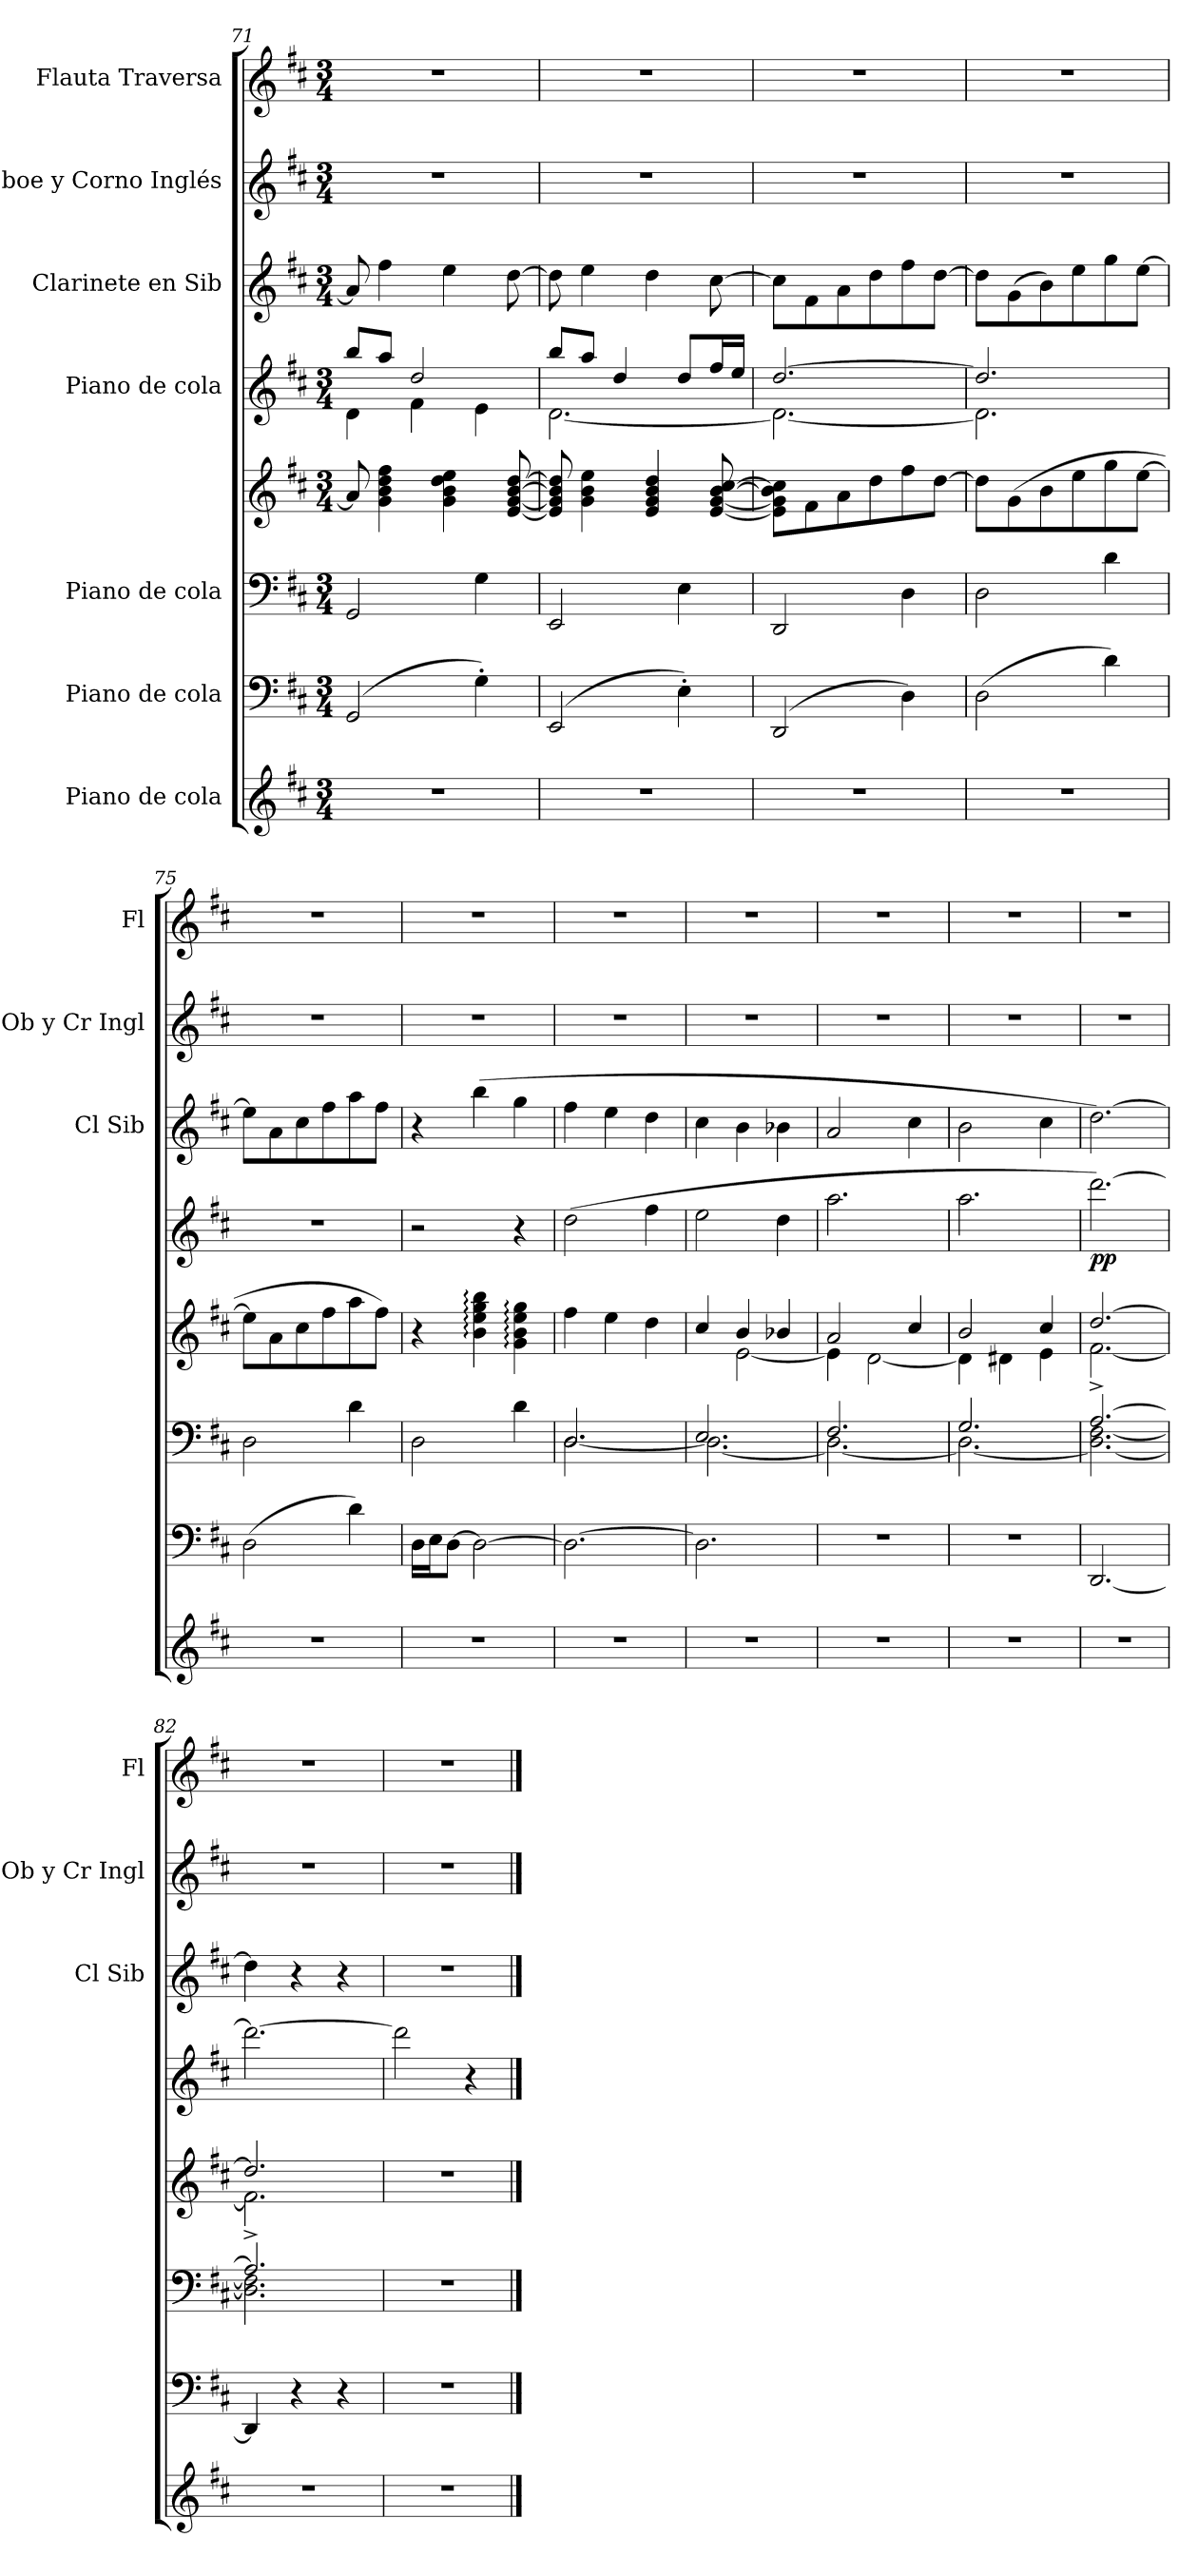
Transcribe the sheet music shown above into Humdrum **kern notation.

**kern	**kern	**kern	**kern	**kern	**dynam	**kern	**kern	**kern
*part7	*part6	*part5	*part5	*part4	*part4	*part3	*part2	*part1
*staff8	*staff7	*staff6	*staff5	*staff4	*staff4	*staff3	*staff2	*staff1
*I"Piano de cola	*I"Piano de cola	*I"Piano de cola	*	*I"Piano de cola	*	*I"Clarinete en Sib	*I"Oboe y Corno Inglés	*I"Flauta Traversa
*	*	*	*	*	*	*I'Cl Sib	*I'Ob y Cr Ingl	*I'Fl
!!LO:PB:g=z
*clefG2	*clefF4	*clefF4	*clefG2	*clefG2	*	*clefG2	*clefG2	*clefG2
*k[f#c#]	*k[f#c#]	*k[f#c#]	*k[f#c#]	*k[f#c#]	*	*k[f#c#]	*k[f#c#]	*k[f#c#]
*M3/4	*M3/4	*M3/4	*M3/4	*M3/4	*	*M3/4	*M3/4	*M3/4
=71	=71	=71	=71	=71	=71	=71	=71	=71
*	*	*	*	*^	*	*	*	*
2.r	(>2GG/	2GG/	8a/]	8bb/L	4d\	.	8a/]	2.r	2.r
.	.	.	4g\ 4b\ 4dd\ 4ff#\	8aa/J	.	.	4ff#\	.	.
.	.	.	.	2dd/	4f#\	.	.	.	.
.	.	.	4g\ 4b\ 4dd\ 4ee\	.	.	.	4ee\	.	.
.	4G'\)	4G\	.	.	4e\	.	.	.	.
.	.	.	[8e/ [8g/ [8b/ [8dd/	.	.	.	[8dd\	.	.
=72	=72	=72	=72	=72	=72	=72	=72	=72	=72
2.r	(>2EE/	2EE/	8e/] 8g/] 8b/] 8dd/]	8bb/L	[2.d\	.	8dd\]	2.r	2.r
.	.	.	4g\ 4b\ 4ee\	8aa/J	.	.	4ee\	.	.
.	.	.	.	4dd/	.	.	.	.	.
.	.	.	4e/ 4g/ 4b/ 4dd/	.	.	.	4dd\	.	.
.	4E'\)	4E\	.	8dd/L	.	.	.	.	.
.	.	.	[8e/ [8g/ [8b/ [8cc#/	16ff#/L	.	.	[8cc#\	.	.
.	.	.	.	16ee/JJ	.	.	.	.	.
=73	=73	=73	=73	=73	=73	=73	=73	=73	=73
2.r	(>2DD/	2DD/	8e\] 8g\] 8b\] 8cc#\]L	[2.dd/	2.d\_	.	8cc#\L]	2.r	2.r
.	.	.	8f#\	.	.	.	8f#\	.	.
.	.	.	8a\	.	.	.	8a\	.	.
.	.	.	8dd\	.	.	.	8dd\	.	.
.	4D\)	4D\	8ff#\	.	.	.	8ff#\	.	.
.	.	.	[8dd\J	.	.	.	[8dd\J	.	.
=74	=74	=74	=74	=74	=74	=74	=74	=74	=74
2.r	(>2D\	2D\	8dd\L]	2.dd/]	2.d\]	.	8dd\L]	2.r	2.r
.	.	.	(>8g\	.	.	.	(>8g\	.	.
.	.	.	8b\	.	.	.	8b\)	.	.
.	.	.	8ee\	.	.	.	8ee\	.	.
.	4d\)	4d\	8gg\	.	.	.	8gg\	.	.
.	.	.	[8ee\J	.	.	.	[8ee\J	.	.
*	*	*	*	*v	*v	*	*	*	*
!!LO:PB:g=z
=75	=75	=75	=75	=75	=75	=75	=75	=75
2.r	(>2D\	2D\	8ee\L]	2.r	.	8ee\L]	2.r	2.r
.	.	.	8a\	.	.	8a\	.	.
.	.	.	8cc#\	.	.	8cc#\	.	.
.	.	.	8ff#\	.	.	8ff#\	.	.
.	4d\)	4d\	8aa\	.	.	8aa\	.	.
.	.	.	8ff#\J)	.	.	8ff#\J	.	.
=76	=76	=76	=76	=76	=76	=76	=76	=76
2.r	16D\LL	2D\	4r	2r	.	4r	2.r	2.r
.	16E\J	.	.	.	.	.	.	.
.	[8D\J	.	.	.	.	.	.	.
.	2D\_	.	4b\: 4ee\: 4gg\: 4bb\:	.	.	(>4bb\	.	.
.	.	4d\	4g\: 4b\: 4ee\: 4gg\:	4r	.	4gg\	.	.
=77	=77	=77	=77	=77	=77	=77	=77	=77
*	*	*^	*	*	*	*	*	*
2.r	2.D\_	2.D/	[2.D\	4ff#\	(>2dd\	.	4ff#\	2.r	2.r
.	.	.	.	4ee\	.	.	4ee\	.	.
.	.	.	.	4dd\	4ff#\	.	4dd\	.	.
=78	=78	=78	=78	=78	=78	=78	=78	=78	=78
*	*	*	*	*^	*	*	*	*	*
2.r	2.D\]	2.E/	2.D\_	4cc#/	4ryy	2ee\	.	4cc#\	2.r	2.r
.	.	.	.	4b/	[2e\	.	.	4b\	.	.
.	.	.	.	4b-X/	.	4dd\	.	4b-X\	.	.
=79	=79	=79	=79	=79	=79	=79	=79	=79	=79	=79
2.r	2.r	2.F#/	2.D\_	2a/	4e\]	2.aa\	.	2a/	2.r	2.r
.	.	.	.	.	[2d\	.	.	.	.	.
.	.	.	.	4cc#/	.	.	.	4cc#\	.	.
=80	=80	=80	=80	=80	=80	=80	=80	=80	=80	=80
2.r	2.r	2.G/	2.D\_	2b/	4d\]	2.aa\	.	2b\	2.r	2.r
.	.	.	.	.	4d#X\	.	.	.	.	.
.	.	.	.	4cc#/	4e\	.	.	4cc#\	.	.
!!LO:PB:g=z
=81	=81	=81	=81	=81	=81	=81	=81	=81	=81	=81
!	!	!	!	!	!	!	!LO:DY:b	!	!	!
2.r	[2.DD/	[2.A/	2.D\_ [2.F#\	[2.dd/	[2.f#^\	[2.ddd\)	pp	[2.dd\)	2.r	2.r
=82	=82	=82	=82	=82	=82	=82	=82	=82	=82	=82
2.r	4DD/]	2.A/]	2.D\] 2.F#\]	2.dd/]	2.f#^\]	2.ddd\_	.	4dd\]	2.r	2.r
.	4r	.	.	.	.	.	.	4r	.	.
.	4r	.	.	.	.	.	.	4r	.	.
*	*	*v	*v	*	*	*	*	*	*	*
*	*	*	*v	*v	*	*	*	*	*
=83	=83	=83	=83	=83	=83	=83	=83	=83
2.r	2.r	2.r	2.r	2ddd\]	.	2.r	2.r	2.r
.	.	.	.	4r	.	.	.	.
==	==	==	==	==	==	==	==	==
*-	*-	*-	*-	*-	*-	*-	*-	*-
